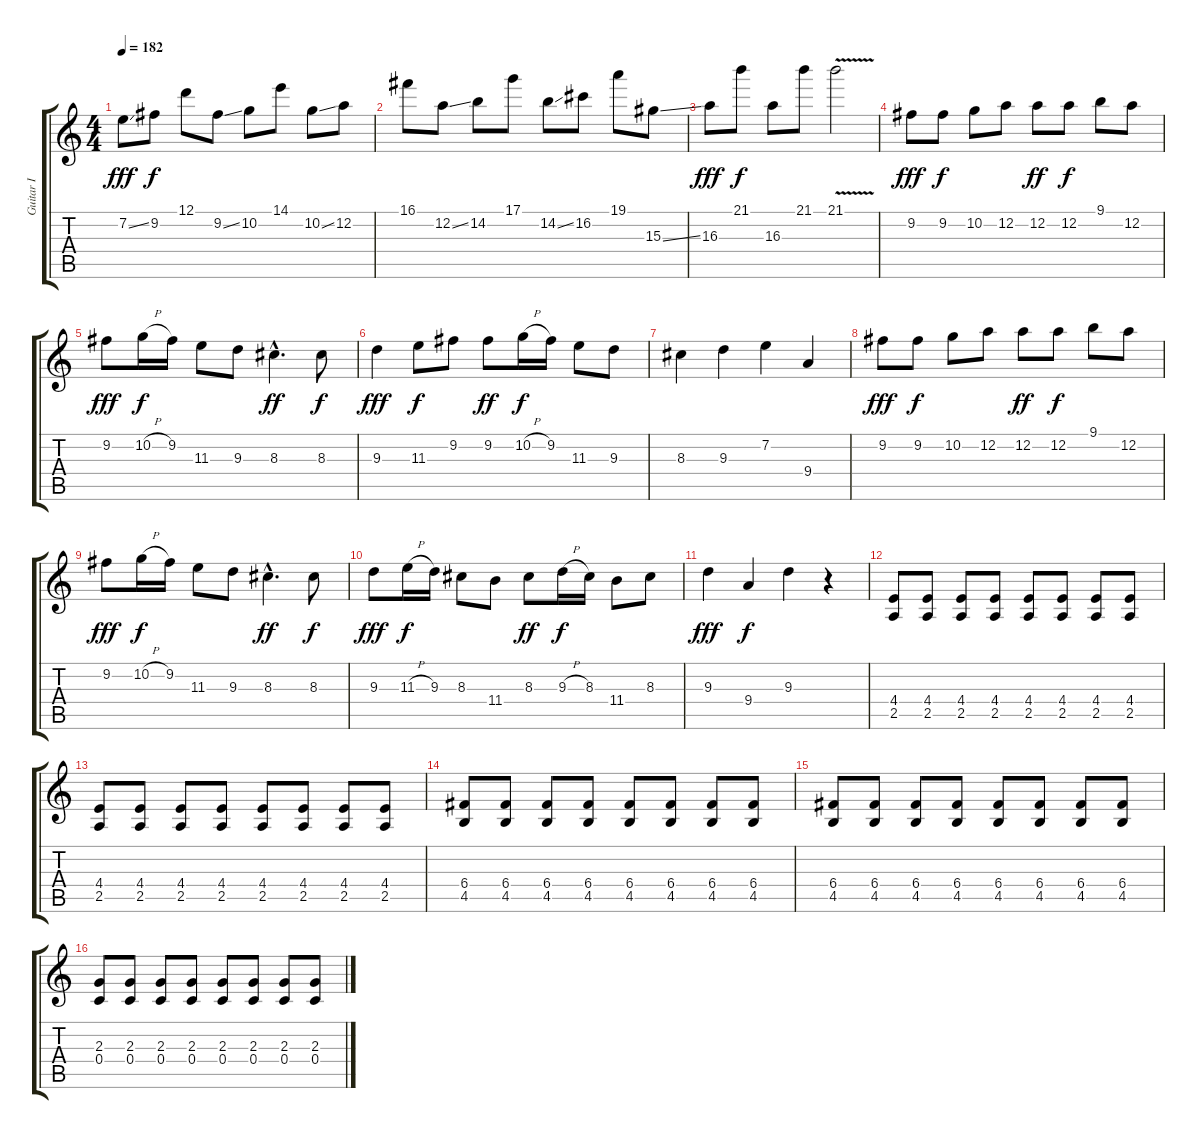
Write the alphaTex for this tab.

\track ("Guitar I" "Guitar I") {instrument distortionguitar}
\staff {score tabs}
\tuning (D4 A3 F3 C3 G2 D2) {hide}
\ts (4 4)
\tempo 182
\clef g2
\ks c
7.2{ss}.8{dy fff} 9.2.8{dy f} 12.1.8 9.2{ss}.8 10.2.8 14.1.8 10.2{ss}.8 12.2.8 |
16.1.8 12.2{ss}.8 14.2.8 17.1.8 14.2{ss}.8 16.2.8 19.1.8 15.3{ss}.8 |
16.3.8{dy fff} 21.1.8{dy f} 16.3.8 21.1.8 21.1{v}.2 |
9.2.8{dy fff} 9.2.8{dy f} 10.2.8 12.2.8 12.2.8{dy ff} 12.2.8{dy f} 9.1.8 12.2.8 |
9.2.8{dy fff} 10.2{h}.16{dy f} 9.2.16 11.3.8 9.3.8 8.3{hac}.4{d dy ff} 8.3.8{dy f} |
9.3.4{dy fff} 11.3.8{dy f} 9.2.8 9.2.8{dy ff} 10.2{h}.16{dy f} 9.2.16 11.3.8 9.3.8 |
8.3.4 9.3.4 7.2.4 9.4.4 |
9.2.8{dy fff} 9.2.8{dy f} 10.2.8 12.2.8 12.2.8{dy ff} 12.2.8{dy f} 9.1.8 12.2.8 |
9.2.8{dy fff} 10.2{h}.16{dy f} 9.2.16 11.3.8 9.3.8 8.3{hac}.4{d dy ff} 8.3.8{dy f} |
9.3.8{dy fff} 11.3{h}.16{dy f} 9.3.16 8.3.8 11.4.8 8.3.8{dy ff} 9.3{h}.16{dy f} 8.3.16 11.4.8 8.3.8 |
9.3.4{dy fff} 9.4.4{dy f} 9.3.4 r.4 |
(4.4 2.5).8 (4.4 2.5).8 (4.4 2.5).8 (4.4 2.5).8 (4.4 2.5).8 (4.4 2.5).8 (4.4 2.5).8 (4.4 2.5).8 |
(4.4 2.5).8 (4.4 2.5).8 (4.4 2.5).8 (4.4 2.5).8 (4.4 2.5).8 (4.4 2.5).8 (4.4 2.5).8 (4.4 2.5).8 |
(6.4 4.5).8 (6.4 4.5).8 (6.4 4.5).8 (6.4 4.5).8 (6.4 4.5).8 (6.4 4.5).8 (6.4 4.5).8 (6.4 4.5).8 |
(6.4 4.5).8 (6.4 4.5).8 (6.4 4.5).8 (6.4 4.5).8 (6.4 4.5).8 (6.4 4.5).8 (6.4 4.5).8 (6.4 4.5).8 |
(2.3 0.4).8 (2.3 0.4).8 (2.3 0.4).8 (2.3 0.4).8 (2.3 0.4).8 (2.3 0.4).8 (2.3 0.4).8 (2.3 0.4).8
